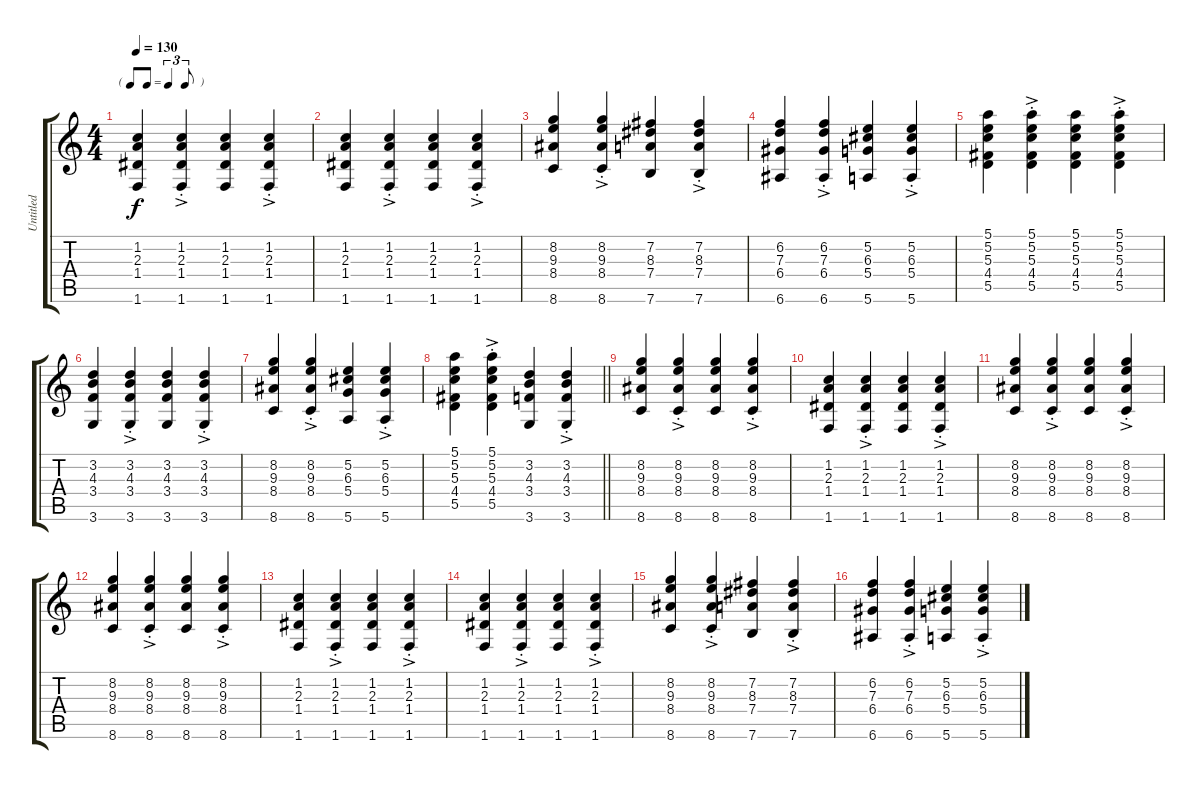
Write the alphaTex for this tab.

\track ("Untitled" "Untitled") {instrument acousticguitarnylon}
\staff {score tabs}
\tuning (E4 B3 G3 D3 A2 E2) {hide}
\ts (4 4)
\tf triplet8th
\tempo 130
\clef g2
\ks c
(1.2 2.3 1.4 1.6).4{dy f} (1.2{ac st} 2.3{ac st} 1.4{ac st} 1.6{ac st}).4 (1.2 2.3 1.4 1.6).4 (1.2{ac st} 2.3{ac st} 1.4{ac st} 1.6{ac st}).4 |
(1.2 2.3 1.4 1.6).4 (1.2{ac st} 2.3{ac st} 1.4{ac st} 1.6{ac st}).4 (1.2 2.3 1.4 1.6).4 (1.2{ac st} 2.3{ac st} 1.4{ac st} 1.6{ac st}).4 |
(8.2 9.3 8.4 8.6).4 (8.2{ac st} 9.3{ac st} 8.4{ac st} 8.6{ac st}).4 (7.2 8.3 7.4 7.6).4 (7.2{ac st} 8.3{ac st} 7.4{ac st} 7.6{ac st}).4 |
(6.2 7.3 6.4 6.6).4 (6.2{ac st} 7.3{ac st} 6.4{ac st} 6.6{ac st}).4 (5.2 6.3 5.4 5.6).4 (5.2{ac st} 6.3{ac st} 5.4{ac st} 5.6{ac st}).4 |
(5.1 5.2 5.3 4.4 5.5).4 (5.1{ac st} 5.2{ac st} 5.3{ac st} 4.4{ac st} 5.5{ac st}).4 (5.1 5.2 5.3 4.4 5.5).4 (5.1{ac st} 5.2{ac st} 5.3{ac st} 4.4{ac st} 5.5{ac st}).4 |
(3.2 4.3 3.4 3.6).4 (3.2{ac st} 4.3{ac st} 3.4{ac st} 3.6{ac st}).4 (3.2 4.3 3.4 3.6).4 (3.2{ac st} 4.3{ac st} 3.4{ac st} 3.6{ac st}).4 |
(8.2 9.3 8.4 8.6).4 (8.2{ac st} 9.3{ac st} 8.4{ac st} 8.6{ac st}).4 (5.2 6.3 5.4 5.6).4 (5.2{ac st} 6.3{ac st} 5.4{ac st} 5.6{ac st}).4 |
\barLineRight lightlight
(5.1 5.2 5.3 4.4 5.5).4 (5.1{ac st} 5.2{ac st} 5.3{ac st} 4.4{ac st} 5.5{ac st}).4 (3.2 4.3 3.4 3.6).4 (3.2{ac st} 4.3{ac st} 3.4{ac st} 3.6{ac st}).4 |
(8.2 9.3 8.4 8.6).4 (8.2{ac st} 9.3{ac st} 8.4{ac st} 8.6{ac st}).4 (8.2 9.3 8.4 8.6).4 (8.2{ac st} 9.3{ac st} 8.4{ac st} 8.6{ac st}).4 |
(1.2 2.3 1.4 1.6).4 (1.2{ac st} 2.3{ac st} 1.4{ac st} 1.6{ac st}).4 (1.2 2.3 1.4 1.6).4 (1.2{ac st} 2.3{ac st} 1.4{ac st} 1.6{ac st}).4 |
(8.2 9.3 8.4 8.6).4 (8.2{ac st} 9.3{ac st} 8.4{ac st} 8.6{ac st}).4 (8.2 9.3 8.4 8.6).4 (8.2{ac st} 9.3{ac st} 8.4{ac st} 8.6{ac st}).4 |
(8.2 9.3 8.4 8.6).4 (8.2{ac st} 9.3{ac st} 8.4{ac st} 8.6{ac st}).4 (8.2 9.3 8.4 8.6).4 (8.2{ac st} 9.3{ac st} 8.4{ac st} 8.6{ac st}).4 |
(1.2 2.3 1.4 1.6).4 (1.2{ac st} 2.3{ac st} 1.4{ac st} 1.6{ac st}).4 (1.2 2.3 1.4 1.6).4 (1.2{ac st} 2.3{ac st} 1.4{ac st} 1.6{ac st}).4 |
(1.2 2.3 1.4 1.6).4 (1.2{ac st} 2.3{ac st} 1.4{ac st} 1.6{ac st}).4 (1.2 2.3 1.4 1.6).4 (1.2{ac st} 2.3{ac st} 1.4{ac st} 1.6{ac st}).4 |
(8.2 9.3 8.4 8.6).4 (8.2{ac st} 9.3{ac st} 8.4{ac st} 8.6{ac st}).4 (7.2 8.3 7.4 7.6).4 (7.2{ac st} 8.3{ac st} 7.4{ac st} 7.6{ac st}).4 |
(6.2 7.3 6.4 6.6).4 (6.2{ac st} 7.3{ac st} 6.4{ac st} 6.6{ac st}).4 (5.2 6.3 5.4 5.6).4 (5.2{ac st} 6.3{ac st} 5.4{ac st} 5.6{ac st}).4
